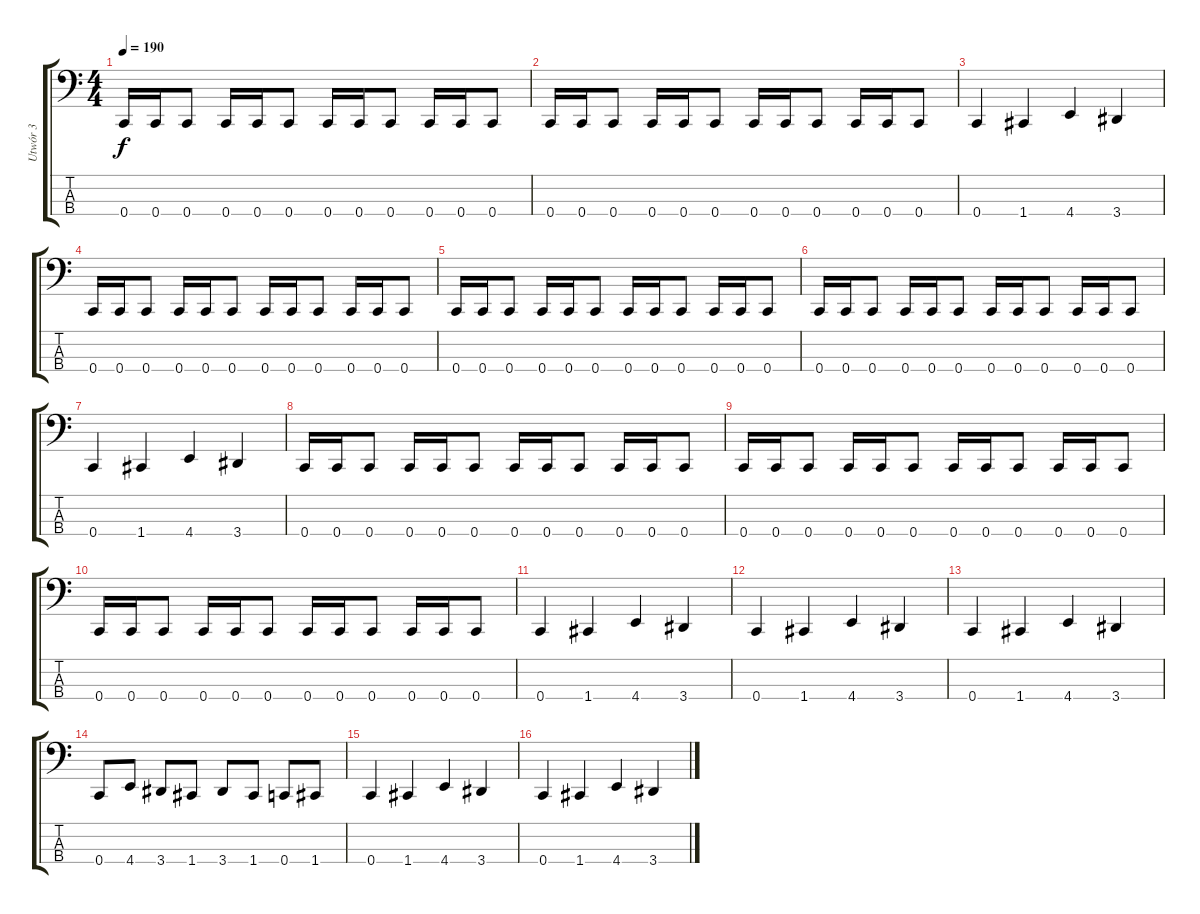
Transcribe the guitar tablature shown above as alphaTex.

\track ("Utwór 3" "Utwór 3") {instrument electricbasspick}
\staff {score tabs}
\tuning (Eb2 Bb1 F1 C1) {hide}
\ts (4 4)
\tempo 190
\clef f4
\ks c
0.4.16{dy f} 0.4.16 0.4.8 0.4.16 0.4.16 0.4.8 0.4.16 0.4.16 0.4.8 0.4.16 0.4.16 0.4.8 |
0.4.16 0.4.16 0.4.8 0.4.16 0.4.16 0.4.8 0.4.16 0.4.16 0.4.8 0.4.16 0.4.16 0.4.8 |
0.4.4 1.4.4 4.4.4 3.4.4 |
0.4.16 0.4.16 0.4.8 0.4.16 0.4.16 0.4.8 0.4.16 0.4.16 0.4.8 0.4.16 0.4.16 0.4.8 |
0.4.16 0.4.16 0.4.8 0.4.16 0.4.16 0.4.8 0.4.16 0.4.16 0.4.8 0.4.16 0.4.16 0.4.8 |
0.4.16 0.4.16 0.4.8 0.4.16 0.4.16 0.4.8 0.4.16 0.4.16 0.4.8 0.4.16 0.4.16 0.4.8 |
0.4.4 1.4.4 4.4.4 3.4.4 |
0.4.16 0.4.16 0.4.8 0.4.16 0.4.16 0.4.8 0.4.16 0.4.16 0.4.8 0.4.16 0.4.16 0.4.8 |
0.4.16 0.4.16 0.4.8 0.4.16 0.4.16 0.4.8 0.4.16 0.4.16 0.4.8 0.4.16 0.4.16 0.4.8 |
0.4.16 0.4.16 0.4.8 0.4.16 0.4.16 0.4.8 0.4.16 0.4.16 0.4.8 0.4.16 0.4.16 0.4.8 |
0.4.4 1.4.4 4.4.4 3.4.4 |
0.4.4 1.4.4 4.4.4 3.4.4 |
0.4.4 1.4.4 4.4.4 3.4.4 |
0.4.8 4.4.8 3.4.8 1.4.8 3.4.8 1.4.8 0.4.8 1.4.8 |
0.4.4 1.4.4 4.4.4 3.4.4 |
0.4.4 1.4.4 4.4.4 3.4.4
